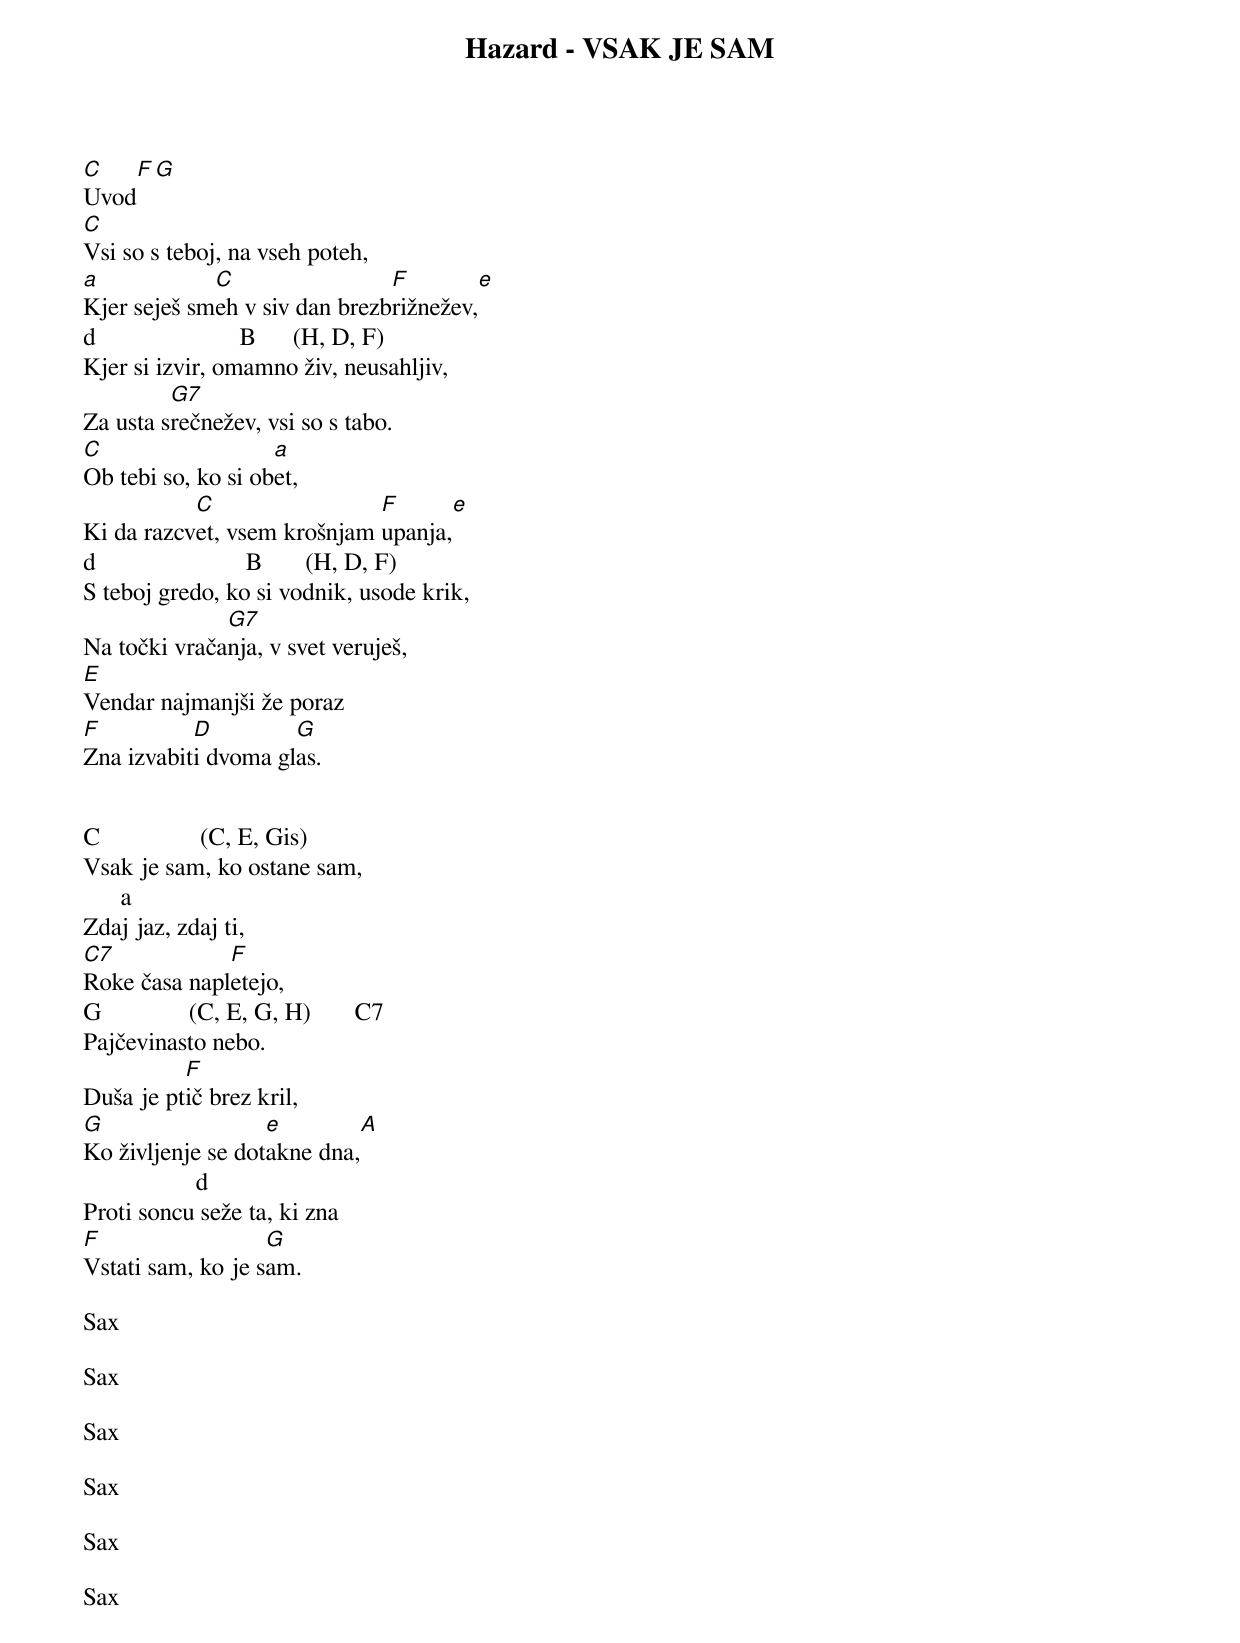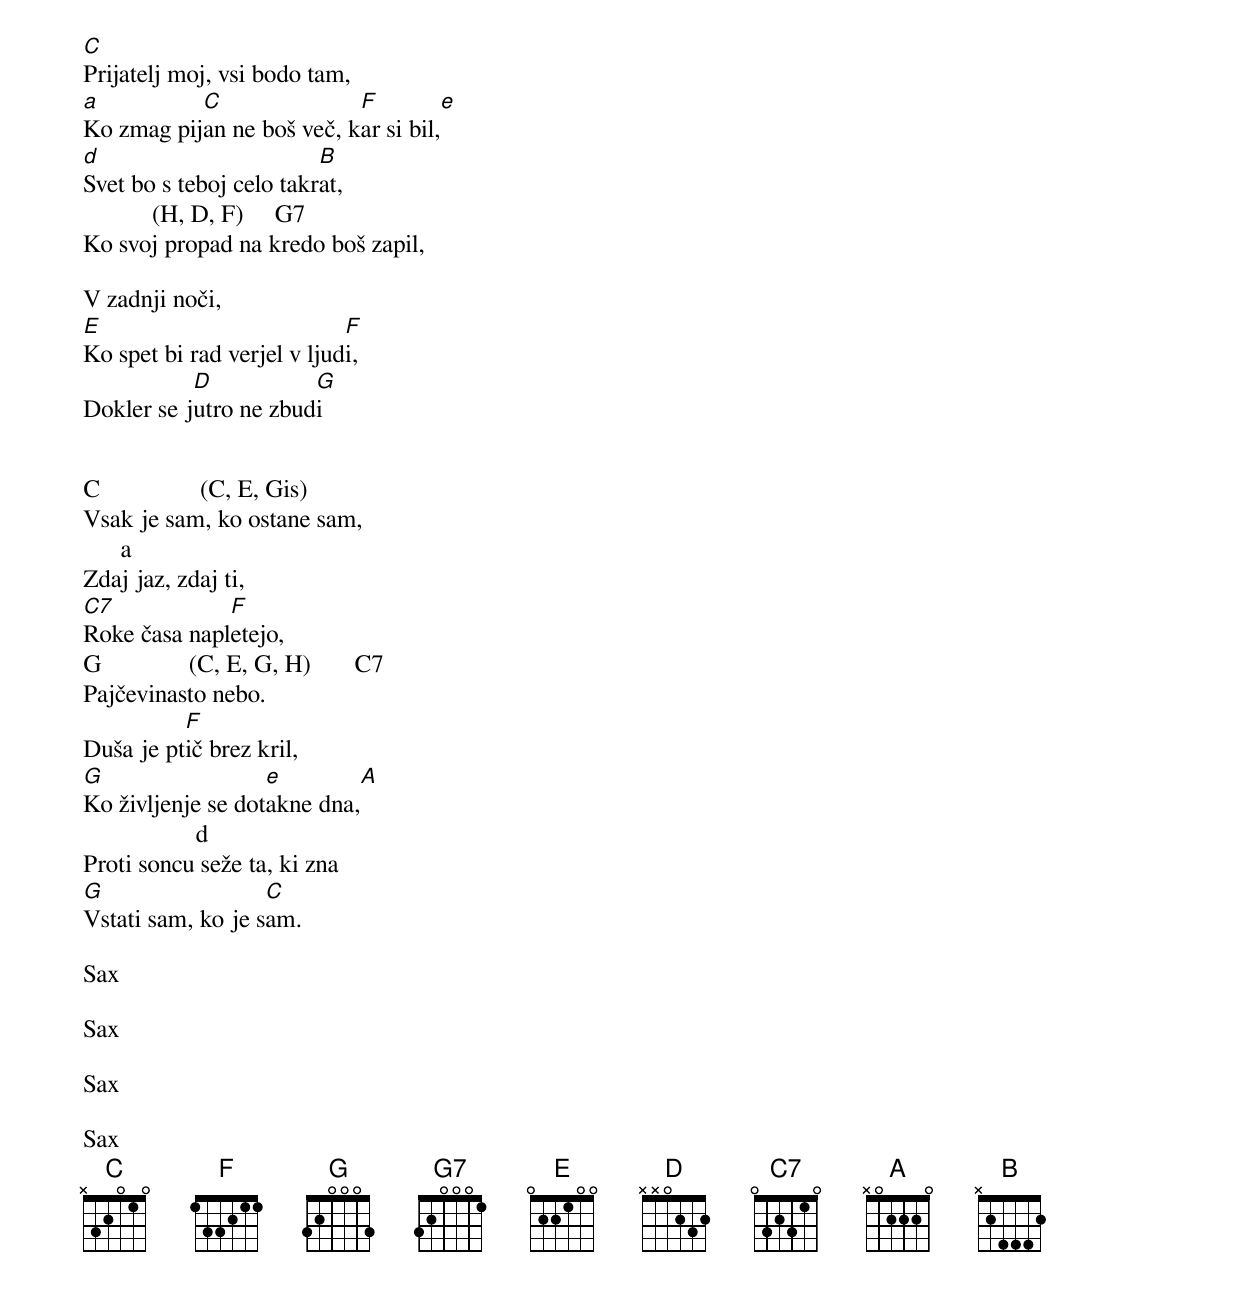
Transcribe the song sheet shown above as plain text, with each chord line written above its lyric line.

Hazard - VSAK JE SAM

C         F     G
Uvod
C
Vsi so s teboj, na vseh poteh,
a            C                 F         e
Kjer seješ smeh v siv dan brezbrižnežev,
d                       B      (H, D, F)
Kjer si izvir, omamno živ, neusahljiv,
         G7
Za usta srečnežev, vsi so s tabo.
C                   a
Ob tebi so, ko si obet,
           C                 F       e
Ki da razcvet, vsem krošnjam upanja,
d                        B       (H, D, F)
S teboj gredo, ko si vodnik, usode krik,
              G7
Na točki vračanja, v svet veruješ,
E
Vendar najmanjši že poraz
F          D         G
Zna izvabiti dvoma glas.


C                (C, E, Gis)
Vsak je sam, ko ostane sam,
      a
Zdaj jaz, zdaj ti,
C7            F
Roke časa napletejo,
G              (C, E, G, H)       C7
Pajčevinasto nebo.
          F
Duša je ptič brez kril,
G                  e         A
Ko življenje se dotakne dna,
                  d
Proti soncu seže ta, ki zna
F                  G
Vstati sam, ko je sam.

Sax

Sax

Sax

Sax

Sax

Sax
C
Prijatelj moj, vsi bodo tam,
a          C               F          e
Ko zmag pijan ne boš več, kar si bil,
d                        B
Svet bo s teboj celo takrat,
           (H, D, F)     G7
Ko svoj propad na kredo boš zapil,

V zadnji noči,
E                           F
Ko spet bi rad verjel v ljudi,
           D           G
Dokler se jutro ne zbudi


C                (C, E, Gis)
Vsak je sam, ko ostane sam,
      a
Zdaj jaz, zdaj ti,
C7            F
Roke časa napletejo,
G              (C, E, G, H)       C7
Pajčevinasto nebo.
          F
Duša je ptič brez kril,
G                  e         A
Ko življenje se dotakne dna,
                  d
Proti soncu seže ta, ki zna
G                  C
Vstati sam, ko je sam.

Sax

Sax

Sax

Sax
